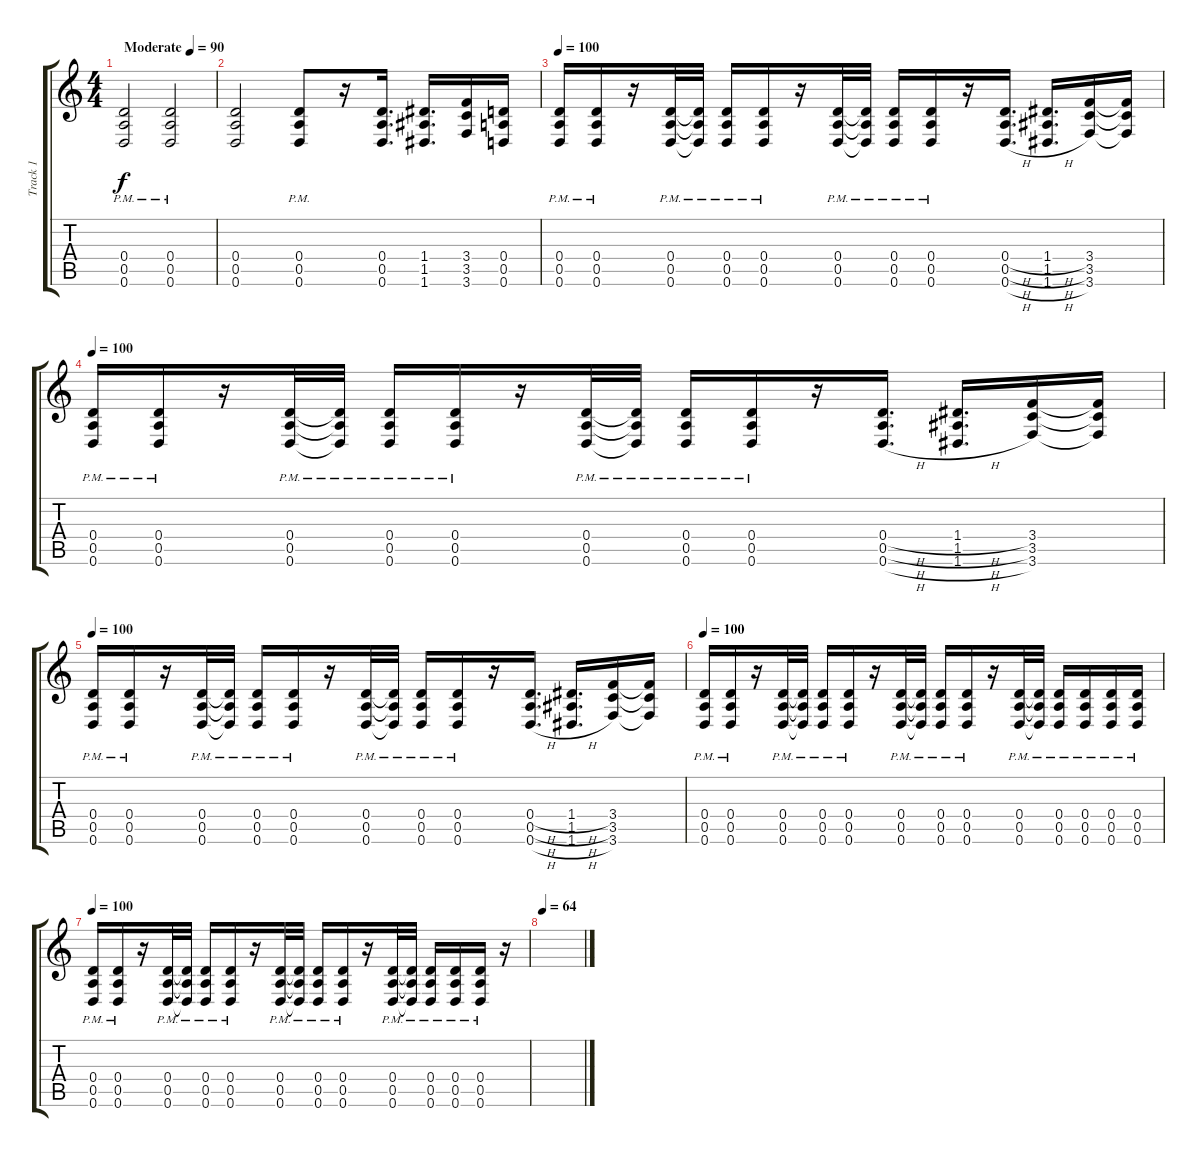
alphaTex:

\track ("Track 1" "Track 1") {instrument overdrivenguitar}
\staff {score tabs}
\tuning (E4 B3 G3 D3 A2 D2) {hide}
\ts (4 4)
\tempo (90 "Moderate")
\clef g2
\ks c
(0.4{pm} 0.5{pm} 0.6{pm}).2{dy f instrument overdrivenguitar} (0.4{pm} 0.5{pm} 0.6{pm}).2 |
(0.4 0.5 0.6).2 (0.4{pm} 0.5{pm} 0.6{pm}).8 r.16 (0.4 0.5 0.6).16{d} (1.4 1.5 1.6).16{d} (3.4 3.5 3.6).16 (0.4 0.5 0.6).16 |
\tempo 100
(0.4{pm} 0.5{pm} 0.6{pm}).16 (0.4{pm} 0.5{pm} 0.6{pm}).16 r.16 (0.4{pm} 0.5{pm} 0.6{pm}).32 (0.4{pm t} 0.5{pm t} 0.6{pm t}).32 (0.4{pm} 0.5{pm} 0.6{pm}).16 (0.4{pm} 0.5{pm} 0.6{pm}).16 r.16 (0.4{pm} 0.5{pm} 0.6{pm}).32 (0.4{pm t} 0.5{pm t} 0.6{pm t}).32 (0.4{pm} 0.5{pm} 0.6{pm}).16 (0.4{pm} 0.5{pm} 0.6{pm}).16 r.16 (0.4{h} 0.5{h} 0.6{h}).16{d} (1.4{h} 1.5{h} 1.6{h}).16{d} (3.4 3.5 3.6).16 (3.4{t} 3.5{t} 3.6{t}).16 |
\tempo 100
(0.4{pm} 0.5{pm} 0.6{pm}).16 (0.4{pm} 0.5{pm} 0.6{pm}).16 r.16 (0.4{pm} 0.5{pm} 0.6{pm}).32 (0.4{pm t} 0.5{pm t} 0.6{pm t}).32 (0.4{pm} 0.5{pm} 0.6{pm}).16 (0.4{pm} 0.5{pm} 0.6{pm}).16 r.16 (0.4{pm} 0.5{pm} 0.6{pm}).32 (0.4{pm t} 0.5{pm t} 0.6{pm t}).32 (0.4{pm} 0.5{pm} 0.6{pm}).16 (0.4{pm} 0.5{pm} 0.6{pm}).16 r.16 (0.4{h} 0.5{h} 0.6{h}).16{d} (1.4{h} 1.5{h} 1.6{h}).16{d} (3.4 3.5 3.6).16 (3.4{t} 3.5{t} 3.6{t}).16 |
\tempo 100
(0.4{pm} 0.5{pm} 0.6{pm}).16 (0.4{pm} 0.5{pm} 0.6{pm}).16 r.16 (0.4{pm} 0.5{pm} 0.6{pm}).32 (0.4{pm t} 0.5{pm t} 0.6{pm t}).32 (0.4{pm} 0.5{pm} 0.6{pm}).16 (0.4{pm} 0.5{pm} 0.6{pm}).16 r.16 (0.4{pm} 0.5{pm} 0.6{pm}).32 (0.4{pm t} 0.5{pm t} 0.6{pm t}).32 (0.4{pm} 0.5{pm} 0.6{pm}).16 (0.4{pm} 0.5{pm} 0.6{pm}).16 r.16 (0.4{h} 0.5{h} 0.6{h}).16{d} (1.4{h} 1.5{h} 1.6{h}).16{d} (3.4 3.5 3.6).16 (3.4{t} 3.5{t} 3.6{t}).16 |
\tempo 100
(0.4{pm} 0.5{pm} 0.6{pm}).16 (0.4{pm} 0.5{pm} 0.6{pm}).16 r.16 (0.4{pm} 0.5{pm} 0.6{pm}).32 (0.4{pm t} 0.5{pm t} 0.6{pm t}).32 (0.4{pm} 0.5{pm} 0.6{pm}).16 (0.4{pm} 0.5{pm} 0.6{pm}).16 r.16 (0.4{pm} 0.5{pm} 0.6{pm}).32 (0.4{pm t} 0.5{pm t} 0.6{pm t}).32 (0.4{pm} 0.5{pm} 0.6{pm}).16 (0.4{pm} 0.5{pm} 0.6{pm}).16 r.16 (0.4{pm} 0.5{pm} 0.6{pm}).32 (0.4{pm t} 0.5{pm t} 0.6{pm t}).32 (0.4{pm} 0.5{pm} 0.6{pm}).16 (0.4{pm} 0.5{pm} 0.6{pm}).16 (0.4{pm} 0.5{pm} 0.6{pm}).16 (0.4{pm} 0.5{pm} 0.6{pm}).16 |
\tempo 100
(0.4{pm} 0.5{pm} 0.6{pm}).16 (0.4{pm} 0.5{pm} 0.6{pm}).16 r.16 (0.4{pm} 0.5{pm} 0.6{pm}).32 (0.4{pm t} 0.5{pm t} 0.6{pm t}).32 (0.4{pm} 0.5{pm} 0.6{pm}).16 (0.4{pm} 0.5{pm} 0.6{pm}).16 r.16 (0.4{pm} 0.5{pm} 0.6{pm}).32 (0.4{pm t} 0.5{pm t} 0.6{pm t}).32 (0.4{pm} 0.5{pm} 0.6{pm}).16 (0.4{pm} 0.5{pm} 0.6{pm}).16 r.16 (0.4{pm} 0.5{pm} 0.6{pm}).32 (0.4{pm t} 0.5{pm t} 0.6{pm t}).32 (0.4{pm} 0.5{pm} 0.6{pm}).16 (0.4{pm} 0.5{pm} 0.6{pm}).16 (0.4{pm} 0.5{pm} 0.6{pm}).16 r.16 |
\tempo 64
